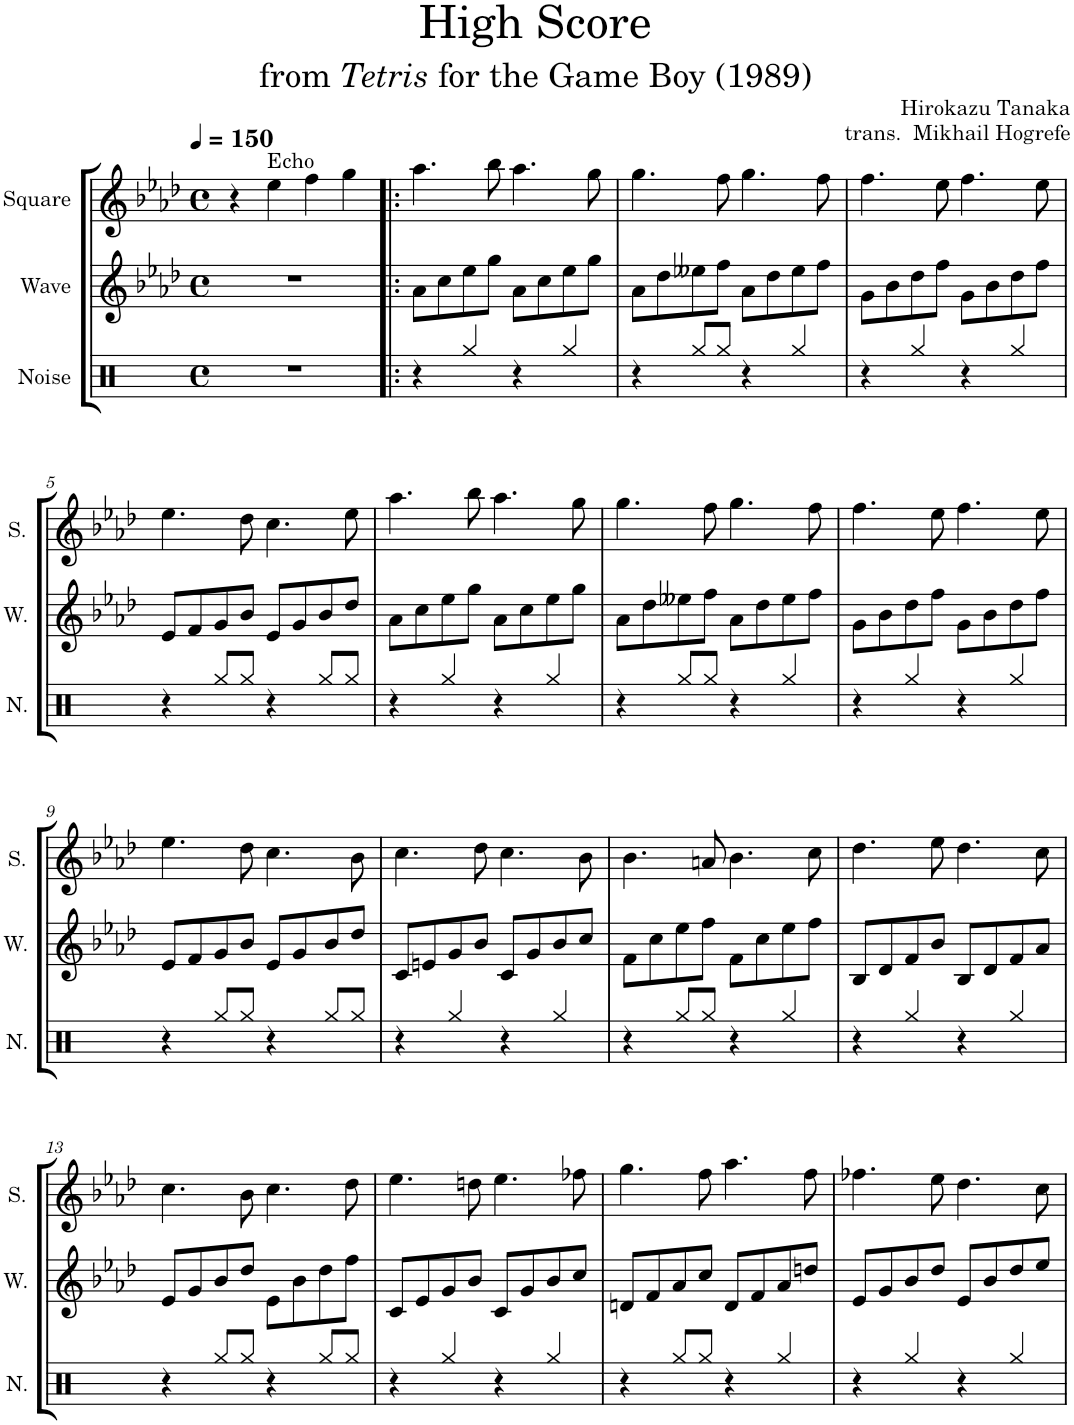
**kern	**kern	**kern	**dynam	**kern
*part4	*part3	*part2	*part2	*part1
*staff4	*staff3	*staff2	*staff2	*staff1
*I"Noise	*I"Wave	*I"Square Synthesizer	*	*I"Square
*I'N.	*I'W.	*	*	*I'S.
*	*	*stria5	*	*
*clefX	*clefG2	*clefG2	*	*clefG2
*k[]	*k[b-e-a-d-]	*k[b-e-a-d-]	*	*k[b-e-a-d-]
*M4/4	*M4/4	*M4/4	*	*M4/4
*met(c)	*met(c)	*met(c)	*	*met(c)
*MM150	*MM150	*MM150	*	*MM150
=1	=1	=1	=1	=1
1r	1r	4r	.	4r
*	*	*Xbrackettup	*	*
!	!	!	!	!LO:TX:a:t=Echo
.	.	12r	.	4ee-\
.	.	12r	.	.
!	!	!	!LO:DY:b	!
.	.	[4ee-	pp	.
.	.	.	.	4ff\
.	.	[4ff	.	.
.	.	.	.	4gg\
.	.	[12gg	.	.
=2!|:	=2!|:	=2!|:	=2!|:	=2!|:
4r	8a-\L	6gg]	.	4.aa-\
.	8cc\	.	.	.
.	.	[12aa-	.	.
4Rgg/	8ee-\	4aa-_	.	.
.	8gg\J	.	.	8bb-\
4r	8a-\L	24aa-\KL]	.	4.aa-\
.	.	12.bb-\	.	.
.	8cc\	.	.	.
.	.	[12aa-\J	.	.
4Rgg/	8ee-\	4aa-_	.	.
.	8gg\J	.	.	8gg\
=3	=3	=3	=3	=3
4r	8a-\L	24aa-\KL]	.	4.gg\
.	.	12.gg\	.	.
.	8dd-\	.	.	.
.	.	[12gg\J	.	.
8Rgg/L	8ee--X\	4gg_	.	.
8Rgg/J	8ff\J	.	.	8ff\
4r	8a-\L	24gg\KL]	.	4.gg\
.	.	12.ff\	.	.
.	8dd-\	.	.	.
.	.	[12gg\J	.	.
4Rgg/	8ee--\	4gg_	.	.
.	8ff\J	.	.	8ff\
=4	=4	=4	=4	=4
4r	8g\L	24gg\KL]	.	4.ff\
.	.	12.ff\	.	.
.	8b-\	.	.	.
.	.	[12ff\J	.	.
4Rgg/	8dd-\	4ff_	.	.
.	8ff\J	.	.	8ee-\
4r	8g\L	24ff\KL]	.	4.ff\
.	.	12.ee-\	.	.
.	8b-\	.	.	.
.	.	[12ff\J	.	.
4Rgg/	8dd-\	4ff_	.	.
.	8ff\J	.	.	8ee-\
!!LO:LB:g=z
=5	=5	=5	=5	=5
4r	8e-/L	24ff\KL]	.	4.ee-\
.	.	12.ee-\	.	.
.	8f/	.	.	.
.	.	[12ee-\J	.	.
8Rgg/L	8g/	4ee-_	.	.
8Rgg/J	8b-/J	.	.	8dd-\
4r	8e-/L	24ee-\KL]	.	4.cc\
.	.	12.dd-\	.	.
.	8g/	.	.	.
.	.	[12cc\J	.	.
8Rgg/L	8b-/	4cc_	.	.
8Rgg/J	8dd-/J	.	.	8ee-\
=6	=6	=6	=6	=6
4r	8a-\L	24cc\KL]	.	4.aa-\
.	.	12.ee-\	.	.
.	8cc\	.	.	.
.	.	[12aa-\J	.	.
4Rgg/	8ee-\	4aa-_	.	.
.	8gg\J	.	.	8bb-\
4r	8a-\L	24aa-\KL]	.	4.aa-\
.	.	12.bb-\	.	.
.	8cc\	.	.	.
.	.	[12aa-\J	.	.
4Rgg/	8ee-\	4aa-_	.	.
.	8gg\J	.	.	8gg\
=7	=7	=7	=7	=7
4r	8a-\L	24aa-\KL]	.	4.gg\
.	.	12.gg\	.	.
.	8dd-\	.	.	.
.	.	[12gg\J	.	.
8Rgg/L	8ee--X\	4gg_	.	.
8Rgg/J	8ff\J	.	.	8ff\
4r	8a-\L	24gg\KL]	.	4.gg\
.	.	12.ff\	.	.
.	8dd-\	.	.	.
.	.	[12gg\J	.	.
4Rgg/	8ee--\	4gg_	.	.
.	8ff\J	.	.	8ff\
=8	=8	=8	=8	=8
4r	8g\L	24gg\KL]	.	4.ff\
.	.	12.ff\	.	.
.	8b-\	.	.	.
.	.	[12ff\J	.	.
4Rgg/	8dd-\	4ff_	.	.
.	8ff\J	.	.	8ee-\
4r	8g\L	24ff\KL]	.	4.ff\
.	.	12.ee-\	.	.
.	8b-\	.	.	.
.	.	[12ff\J	.	.
4Rgg/	8dd-\	4ff_	.	.
.	8ff\J	.	.	8ee-\
!!LO:LB:g=z
=9	=9	=9	=9	=9
4r	8e-/L	24ff\KL]	.	4.ee-\
.	.	12.ee-\	.	.
.	8f/	.	.	.
.	.	[12ee-\J	.	.
8Rgg/L	8g/	4ee-_	.	.
8Rgg/J	8b-/J	.	.	8dd-\
4r	8e-/L	24ee-\KL]	.	4.cc\
.	.	12.dd-\	.	.
.	8g/	.	.	.
.	.	[12cc\J	.	.
8Rgg/L	8b-/	4cc_	.	.
8Rgg/J	8dd-/J	.	.	8b-\
=10	=10	=10	=10	=10
4r	8c/L	24cc\KL]	.	4.cc\
.	.	12.b-\	.	.
.	8en/	.	.	.
.	.	[12cc\J	.	.
4Rgg/	8g/	4cc_	.	.
.	8b-/J	.	.	8dd-\
4r	8c/L	24cc\KL]	.	4.cc\
.	.	12.dd-\	.	.
.	8g/	.	.	.
.	.	[12cc\J	.	.
4Rgg/	8b-/	4cc_	.	.
.	8cc/J	.	.	8b-\
=11	=11	=11	=11	=11
4r	8f\L	24cc\KL]	.	4.b-\
.	.	12.b-\	.	.
.	8cc\	.	.	.
.	.	[12b-\J	.	.
8Rgg/L	8ee-\	4b-_	.	.
8Rgg/J	8ff\J	.	.	8an/
4r	8f\L	24b-\KL]	.	4.b-\
.	.	12.an\	.	.
.	8cc\	.	.	.
.	.	[12b-\J	.	.
4Rgg/	8ee-\	4b-_	.	.
.	8ff\J	.	.	8cc\
=12	=12	=12	=12	=12
4r	8B-/L	24b-\KL]	.	4.dd-\
.	.	12.cc\	.	.
.	8d-/	.	.	.
.	.	[12dd-\J	.	.
4Rgg/	8f/	4dd-_	.	.
.	8b-/J	.	.	8ee-\
4r	8B-/L	24dd-\KL]	.	4.dd-\
.	.	12.ee-\	.	.
.	8d-/	.	.	.
.	.	[12dd-\J	.	.
4Rgg/	8f/	4dd-_	.	.
.	8a-/J	.	.	8cc\
!!LO:LB:g=z
=13	=13	=13	=13	=13
4r	8e-/L	24dd-\KL]	.	4.cc\
.	.	12.cc\	.	.
.	8g/	.	.	.
.	.	[12cc\J	.	.
8Rgg/L	8b-/	4cc_	.	.
8Rgg/J	8dd-/J	.	.	8b-\
4r	8e-\L	24cc\KL]	.	4.cc\
.	.	12.b-\	.	.
.	8b-\	.	.	.
.	.	[12cc\J	.	.
8Rgg/L	8dd-\	4cc_	.	.
8Rgg/J	8ff\J	.	.	8dd-\
=14	=14	=14	=14	=14
4r	8c/L	24cc\KL]	.	4.ee-\
.	.	12.dd-\	.	.
.	8e-/	.	.	.
.	.	[12ee-\J	.	.
4Rgg/	8g/	4ee-_	.	.
.	8b-/J	.	.	8ddn\
4r	8c/L	24ee-\KL]	.	4.ee-\
.	.	12.ddn\	.	.
.	8g/	.	.	.
.	.	[12ee-\J	.	.
4Rgg/	8b-/	4ee-_	.	.
.	8cc/J	.	.	8ff-X\
=15	=15	=15	=15	=15
4r	8dn/L	24ee-\KL]	.	4.gg\
.	.	12.ff-X\	.	.
.	8f/	.	.	.
.	.	[12gg\J	.	.
8Rgg/L	8a-/	4gg_	.	.
8Rgg/J	8cc/J	.	.	8ff\
4r	8d/L	24gg\KL]	.	4.aa-\
.	.	12.ffn\	.	.
.	8f/	.	.	.
.	.	[12aa-\J	.	.
4Rgg/	8a-/	4aa-_	.	.
.	8ddn/J	.	.	8ff\
=16	=16	=16	=16	=16
4r	8e-/L	24aa-\KL]	.	4.ff-X\
.	.	12.ff\	.	.
.	8g/	.	.	.
.	.	[12ff-X\J	.	.
4Rgg/	8b-/	4ff-_	.	.
.	8dd-/J	.	.	8ee-\
4r	8e-/L	24ff-\KL]	.	4.dd-\
.	.	12.ee-\	.	.
.	8b-/	.	.	.
.	.	[12dd-\J	.	.
4Rgg/	8dd-/	4dd-_	.	.
.	8ee-/J	.	.	8cc\
=	=	=	=	=
*-	*-	*-	*-	*-
